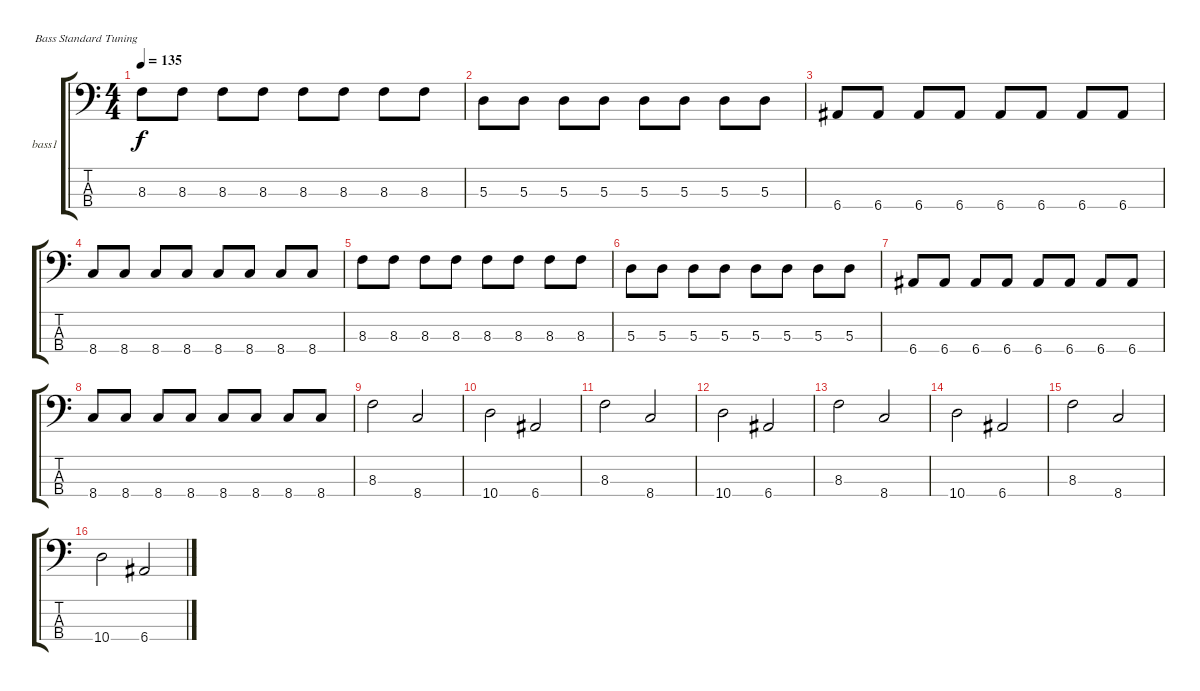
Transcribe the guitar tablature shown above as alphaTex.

\defaultSystemsLayout 4
\bracketExtendMode groupsimilarinstruments
\firstSystemTrackNameOrientation horizontal
\otherSystemsTrackNameOrientation horizontal
\track ("Bass" "bass1") {instrument acousticbass}
\staff {score tabs}
\tuning (G2 D2 A1 E1)
\ts (4 4)
\tempo 135
\clef f4
\scale
0.485477
\ks c
8.3.8{dy f instrument acousticbass} 8.3.8 8.3.8 8.3.8 8.3.8 8.3.8 8.3.8 8.3.8 |
\scale
0.257261 5.3.8 5.3.8 5.3.8 5.3.8 5.3.8 5.3.8 5.3.8 5.3.8 |
\scale
0.257261 6.4.8 6.4.8 6.4.8 6.4.8 6.4.8 6.4.8 6.4.8 6.4.8 |
\scale
0.333333 8.4.8 8.4.8 8.4.8 8.4.8 8.4.8 8.4.8 8.4.8 8.4.8 |
\scale
0.333333 8.3.8 8.3.8 8.3.8 8.3.8 8.3.8 8.3.8 8.3.8 8.3.8 |
\scale
0.333333 5.3.8 5.3.8 5.3.8 5.3.8 5.3.8 5.3.8 5.3.8 5.3.8 |
\scale
0.333333 6.4.8 6.4.8 6.4.8 6.4.8 6.4.8 6.4.8 6.4.8 6.4.8 |
\scale
0.333333 8.4.8 8.4.8 8.4.8 8.4.8 8.4.8 8.4.8 8.4.8 8.4.8 |
\scale
0.333333 8.3.2 8.4.2 |
\scale
0.333333 10.4.2 6.4.2 |
\scale
0.333333 8.3.2 8.4.2 |
\scale
0.333333 10.4.2 6.4.2 |
\scale
0.333333 8.3.2 8.4.2 |
\scale
0.333333 10.4.2 6.4.2 |
\scale
0.333333 8.3.2 8.4.2 |
10.4.2 6.4.2
